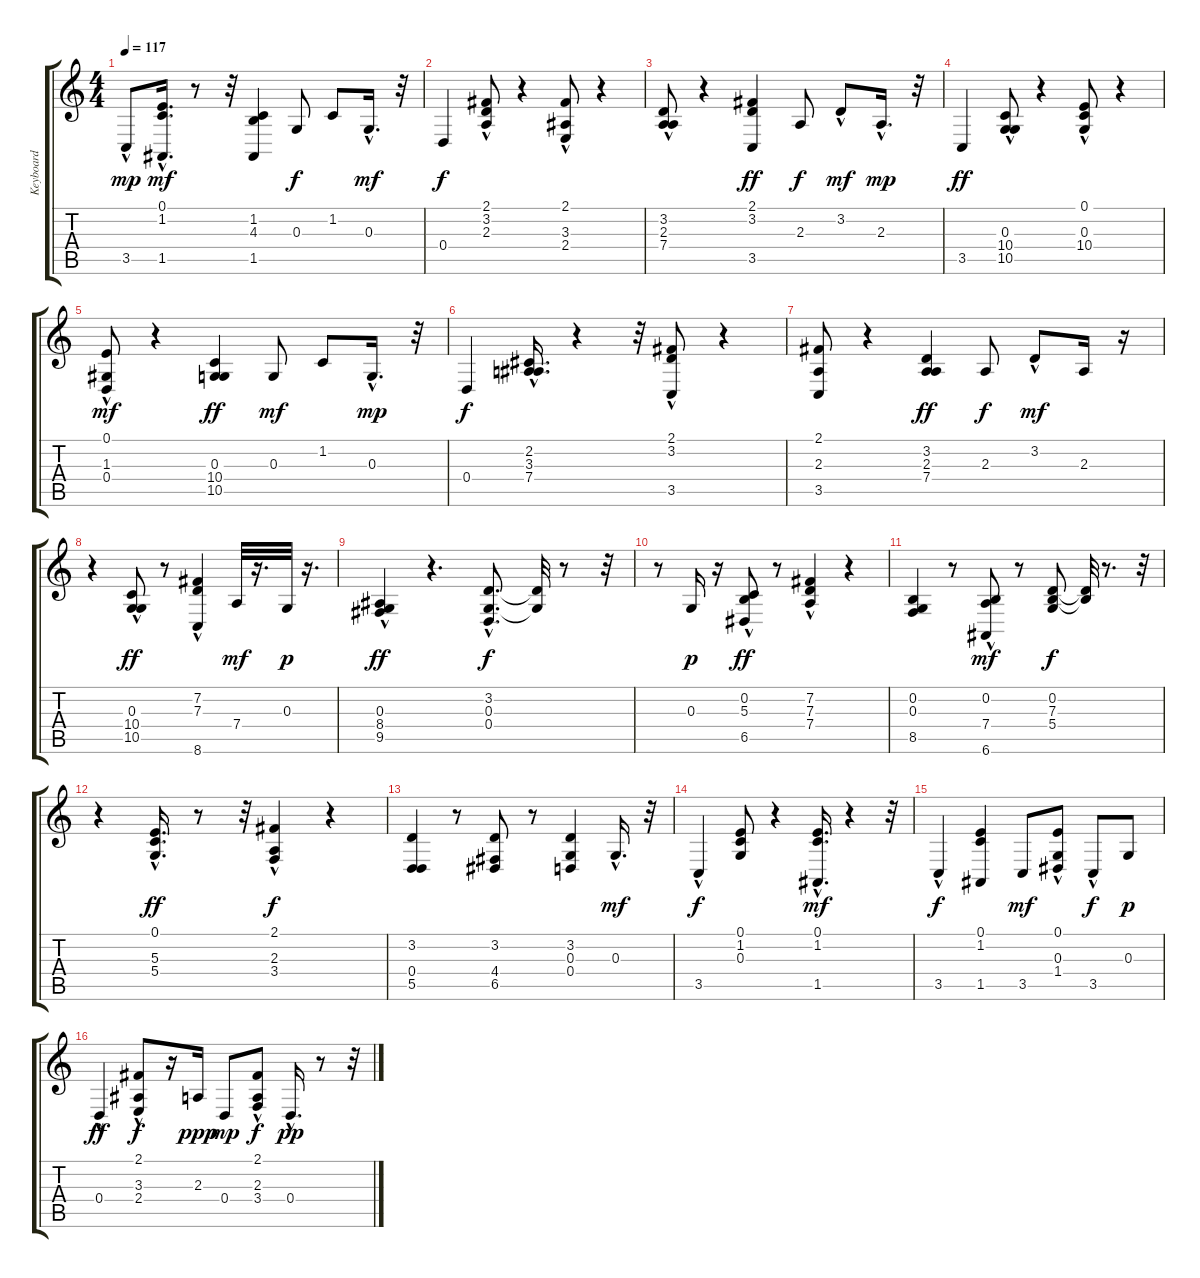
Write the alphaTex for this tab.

\track ("Keyboard" "Keyboard") {instrument electricpiano2}
\staff {score tabs}
\tuning (E4 B3 G3 D3 A2 E2) {hide}
\ts (4 4)
\tempo 117
\clef g2
\ks c
3.5{hac}.8{dy mp} (0.1{hac} 1.2{hac} 1.5{hac}).16{d dy mf} r.8 r.32 (1.2 4.3 1.5).4 0.3.8{dy f} 1.2.8 0.3{hac}.16{d dy mf} r.32 |
0.4.4{dy f} (2.1 3.2 2.3{hac}).8 r.4 (2.1 3.3 2.4{hac}).8 r.4 |
(3.2{hac} 2.3{hac} 7.4).8 r.4 (2.1 3.2 3.5).4{dy ff} 2.3.8{dy f} 3.2{hac}.8{dy mf} 2.3{hac}.16{d dy mp} r.32 |
3.5.4{dy ff} (0.3{hac} 10.4 10.5).8 r.4 (0.1{hac} 0.3{hac} 10.4).8 r.4 |
(0.1 1.3 0.4{hac}).8{dy mf} r.4 (0.3 10.4 10.5).4{dy ff} 0.3.8{dy mf} 1.2.8 0.3{hac}.16{d dy mp} r.32 |
0.4.4{dy f} (2.2{hac} 3.3{hac} 7.4{hac}).16{d} r.4 r.32 (2.1{hac} 3.2 3.5{hac}).8 r.4 |
(2.1 2.3 3.5).8 r.4 (3.2 2.3 7.4).4{dy ff} 2.3.8{dy f} 3.2{hac}.8{dy mf} 2.3.16 r.16 |
r.4 (0.3{hac} 10.4 10.5{hac}).8{dy ff} r.8 (7.2 7.3 8.6{hac}).4 7.4.32{dy mf} r.16{d} 0.3.32{dy p} r.16{d} |
(0.3{hac} 8.4 9.5).4{dy ff} r.4{d} (3.2{hac} 0.3{hac} 0.4{hac}).8{d dy f} (3.2{t} 0.3{t}).32 r.8 r.32 |
r.8 0.3.16{dy p} r.16 (0.2{hac} 5.3 6.5{hac}).8{dy ff} r.8 (7.2{hac} 7.3{hac} 7.4).4 r.4 |
(0.2 0.3 8.5).4 r.8 (0.2 7.4{hac} 6.6).8{dy mf} r.8 (0.2 7.3 5.4).8{dy f} (0.2{t} 7.3{t}).32 r.8{d} r.32 |
r.4 (0.1{hac} 5.3{hac} 5.4{hac}).16{d dy ff} r.8 r.32 (2.1{hac} 2.3{hac} 3.4).4{dy f} r.4 |
(3.2 0.4 5.5).4 r.8 (3.2 4.4 6.5).8 r.8 (3.2 0.3 0.4).4 0.3{hac}.16{d dy mf} r.32 |
3.5{hac}.4{dy f} (0.1 1.2 0.3).8 r.4 (0.1{hac} 1.2{hac} 1.5{hac}).16{d dy mf} r.4 r.32 |
3.5{hac}.4{dy f} (0.1 1.2 1.5).4 3.5.8{dy mf} (0.1{hac} 0.3{hac} 1.4{hac}).8 3.5{hac}.8{dy f} 0.3.8{dy p} |
0.4{hac}.4{dy ff} (2.1 3.3 2.4{hac}).8{dy f} r.16 2.3.16{dy ppp} 0.4.8{dy mp} (2.1{hac} 2.3 3.4).8{dy f} 0.4{hac}.16{d dy pp} r.8 r.32
